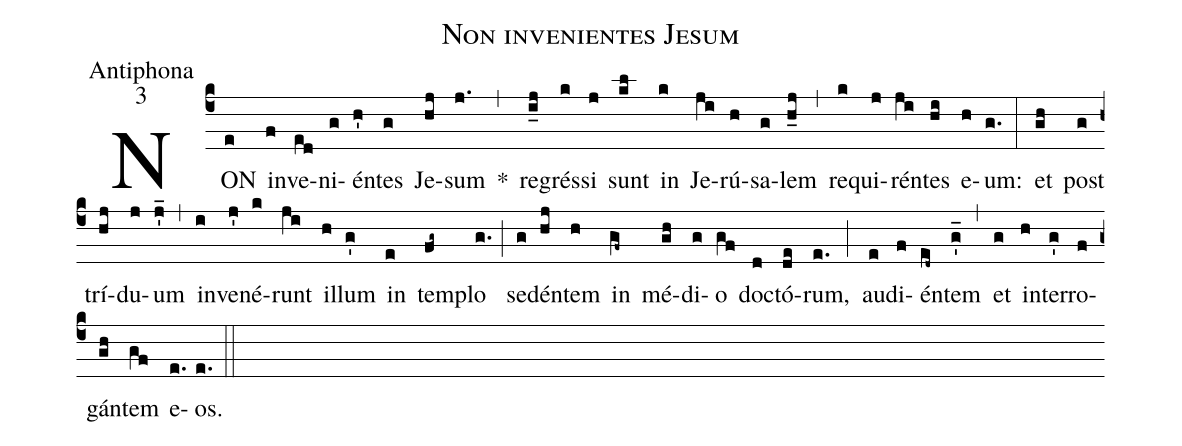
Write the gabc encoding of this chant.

name:Non invenientes Jesum;
office-part:Antiphona;
mode:3;
%%
(c4) NON(e) in(f)ve(ed)ni(g)én(h')tes(g) Je(hj)sum(j.) *(,) re(i_j)grés(k)si(j) sunt(kl) in(k) Je(ji)rú(h)sa(g)lem(h_j) (,) re(k)qui(j)rén(ji)tes(hi) e(h)um:(g.) (:) et(gh) post(g) trí(hj)du(j)um(j'_) (,) in(i)ve(j')né(k)runt(ji) il(h)lum(g') in(e) tem(fg~)plo(g.) (;) se(g)dén(hj)tem(h) in(gf~) mé(gh)di(g)o(gf) do(d)ctó(de)rum,(e.) (;) au(e)di(f)én(ed~)tem(g'_) (,) et(g) in(h)ter(g')ro(f)gán(gh)tem(gf) e(e.)os.(e.) (::)
